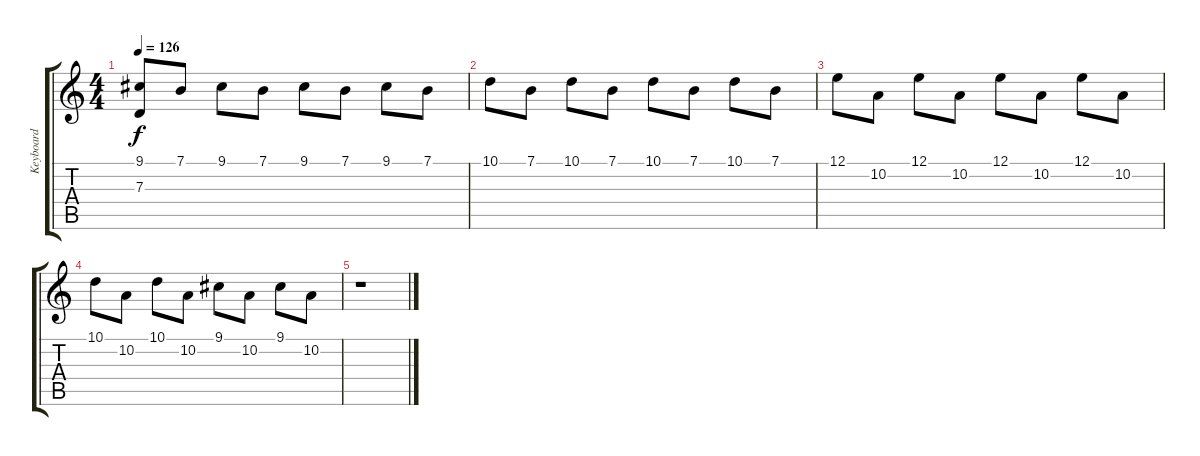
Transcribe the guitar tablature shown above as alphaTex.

\track ("Keyboard" "Keyboard") {instrument stringensemble2}
\staff {score tabs}
\tuning (E4 B3 G3 D3 A2 E2) {hide}
\ts (4 4)
\tempo 126
\clef g2
\ks c
(9.1 7.3).8{dy f} 7.1.8 9.1.8 7.1.8 9.1.8 7.1.8 9.1.8 7.1.8 |
10.1.8 7.1.8 10.1.8 7.1.8 10.1.8 7.1.8 10.1.8 7.1.8 |
12.1.8 10.2.8 12.1.8 10.2.8 12.1.8 10.2.8 12.1.8 10.2.8 |
10.1.8 10.2.8 10.1.8 10.2.8 9.1.8 10.2.8 9.1.8 10.2.8 |
r.1
